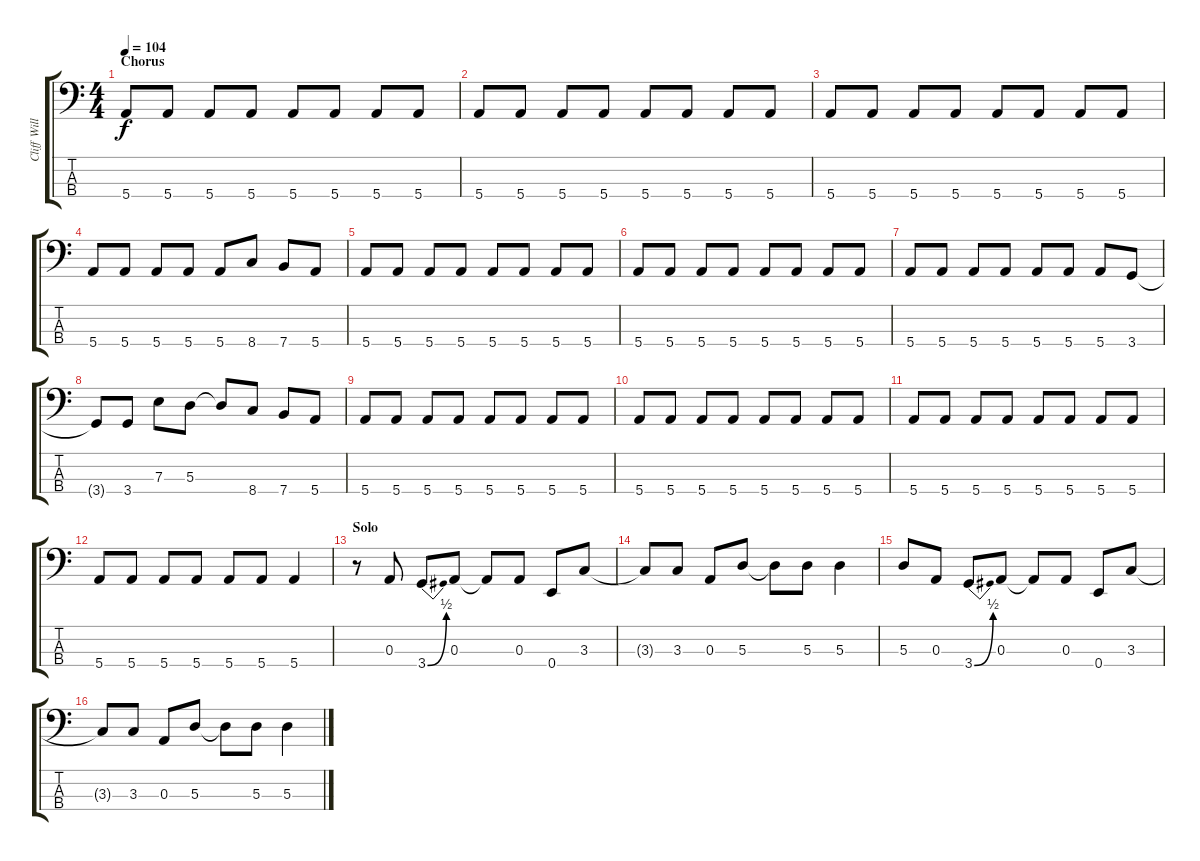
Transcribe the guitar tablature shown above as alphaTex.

\track ("Cliff Williams" "Cliff Will") {instrument electricbassfinger}
\staff {score tabs}
\tuning (G2 D2 A1 E1) {hide}
\ts (4 4)
\section ("" "Chorus")
\tempo 104
\clef f4
\ks c
5.4.8{dy f} 5.4.8 5.4.8 5.4.8 5.4.8 5.4.8 5.4.8 5.4.8 |
5.4.8 5.4.8 5.4.8 5.4.8 5.4.8 5.4.8 5.4.8 5.4.8 |
5.4.8 5.4.8 5.4.8 5.4.8 5.4.8 5.4.8 5.4.8 5.4.8 |
5.4.8 5.4.8 5.4.8 5.4.8 5.4.8 8.4.8 7.4.8 5.4.8 |
5.4.8 5.4.8 5.4.8 5.4.8 5.4.8 5.4.8 5.4.8 5.4.8 |
5.4.8 5.4.8 5.4.8 5.4.8 5.4.8 5.4.8 5.4.8 5.4.8 |
5.4.8 5.4.8 5.4.8 5.4.8 5.4.8 5.4.8 5.4.8 3.4.8 |
3.4{t}.8 3.4.8 7.3.8 5.3.8 5.3{t}.8 8.4.8 7.4.8 5.4.8 |
5.4.8 5.4.8 5.4.8 5.4.8 5.4.8 5.4.8 5.4.8 5.4.8 |
5.4.8 5.4.8 5.4.8 5.4.8 5.4.8 5.4.8 5.4.8 5.4.8 |
5.4.8 5.4.8 5.4.8 5.4.8 5.4.8 5.4.8 5.4.8 5.4.8 |
5.4.8 5.4.8 5.4.8 5.4.8 5.4.8 5.4.8 5.4.4 |
\section ("" "Solo")
r.8 0.3.8 3.4{be (bend 0 0 60 2)}.8 0.3.8 0.3{t}.8 0.3.8 0.4.8 3.3.8 |
3.3{t}.8 3.3.8 0.3.8 5.3.8 5.3{t}.8 5.3.8 5.3.4 |
5.3.8 0.3.8 3.4{be (bend 0 0 60 2)}.8 0.3.8 0.3{t}.8 0.3.8 0.4.8 3.3.8 |
3.3{t}.8 3.3.8 0.3.8 5.3.8 5.3{t}.8 5.3.8 5.3.4
